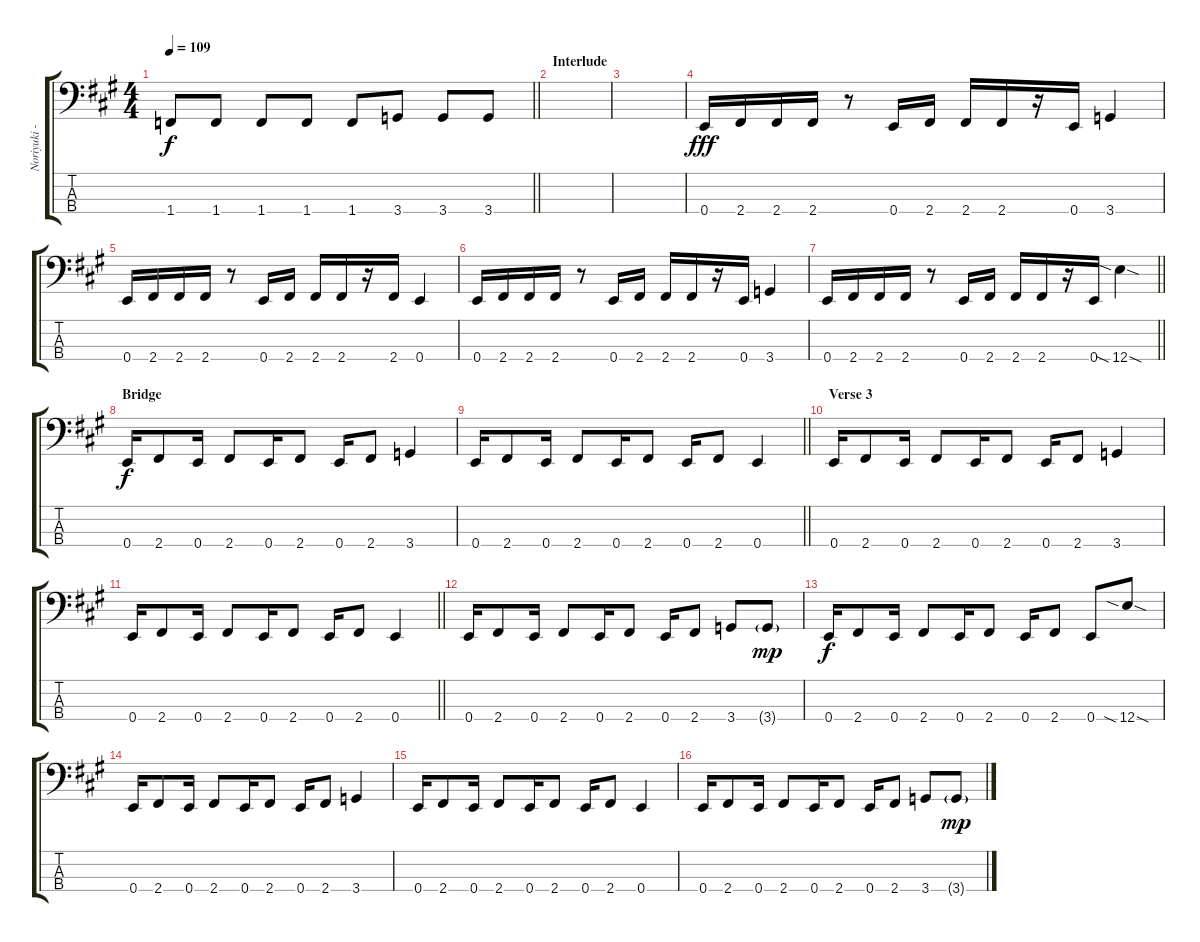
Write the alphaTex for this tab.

\track ("Noriyuki - Bass" "Noriyuki -") {instrument electricbasspick}
\staff {score tabs}
\tuning (G2 D2 A1 E1) {hide}
\ts (4 4)
\tempo 109
\clef f4
\barLineRight lightlight
\ks f#minor
1.4{t}.8{dy f} 1.4.8 1.4.8 1.4.8 1.4.8 3.4.8 3.4.8 3.4.8 |
\section ("" "Interlude")
|
|
0.4.16{dy fff} 2.4.16 2.4.16 2.4.16 r.8 0.4.16 2.4.16 2.4.16 2.4.16 r.16 0.4.16 3.4.4 |
0.4.16 2.4.16 2.4.16 2.4.16 r.8 0.4.16 2.4.16 2.4.16 2.4.16 r.16 2.4.16 0.4.4 |
0.4.16 2.4.16 2.4.16 2.4.16 r.8 0.4.16 2.4.16 2.4.16 2.4.16 r.16 0.4.16 3.4.4 |
\barLineRight lightlight
0.4.16 2.4.16 2.4.16 2.4.16 r.8 0.4.16 2.4.16 2.4.16 2.4.16 r.16 0.4.16 12.4{sia sod}.4 |
\section ("" "Bridge")
0.4.16{dy f} 2.4.8 0.4.16 2.4.8 0.4.16 2.4.8 0.4.16 2.4.8 3.4.4 |
\barLineRight lightlight
0.4.16 2.4.8 0.4.16 2.4.8 0.4.16 2.4.8 0.4.16 2.4.8 0.4.4 |
\section ("" "Verse 3")
0.4.16 2.4.8 0.4.16 2.4.8 0.4.16 2.4.8 0.4.16 2.4.8 3.4.4 |
\barLineRight lightlight
0.4.16 2.4.8 0.4.16 2.4.8 0.4.16 2.4.8 0.4.16 2.4.8 0.4.4 |
0.4.16 2.4.8 0.4.16 2.4.8 0.4.16 2.4.8 0.4.16 2.4.8 3.4.8 3.4{g}.8{dy mp} |
0.4.16{dy f} 2.4.8 0.4.16 2.4.8 0.4.16 2.4.8 0.4.16 2.4.8 0.4.8 12.4{sia sod}.8 |
0.4.16 2.4.8 0.4.16 2.4.8 0.4.16 2.4.8 0.4.16 2.4.8 3.4.4 |
0.4.16 2.4.8 0.4.16 2.4.8 0.4.16 2.4.8 0.4.16 2.4.8 0.4.4 |
0.4.16 2.4.8 0.4.16 2.4.8 0.4.16 2.4.8 0.4.16 2.4.8 3.4.8 3.4{g}.8{dy mp}
